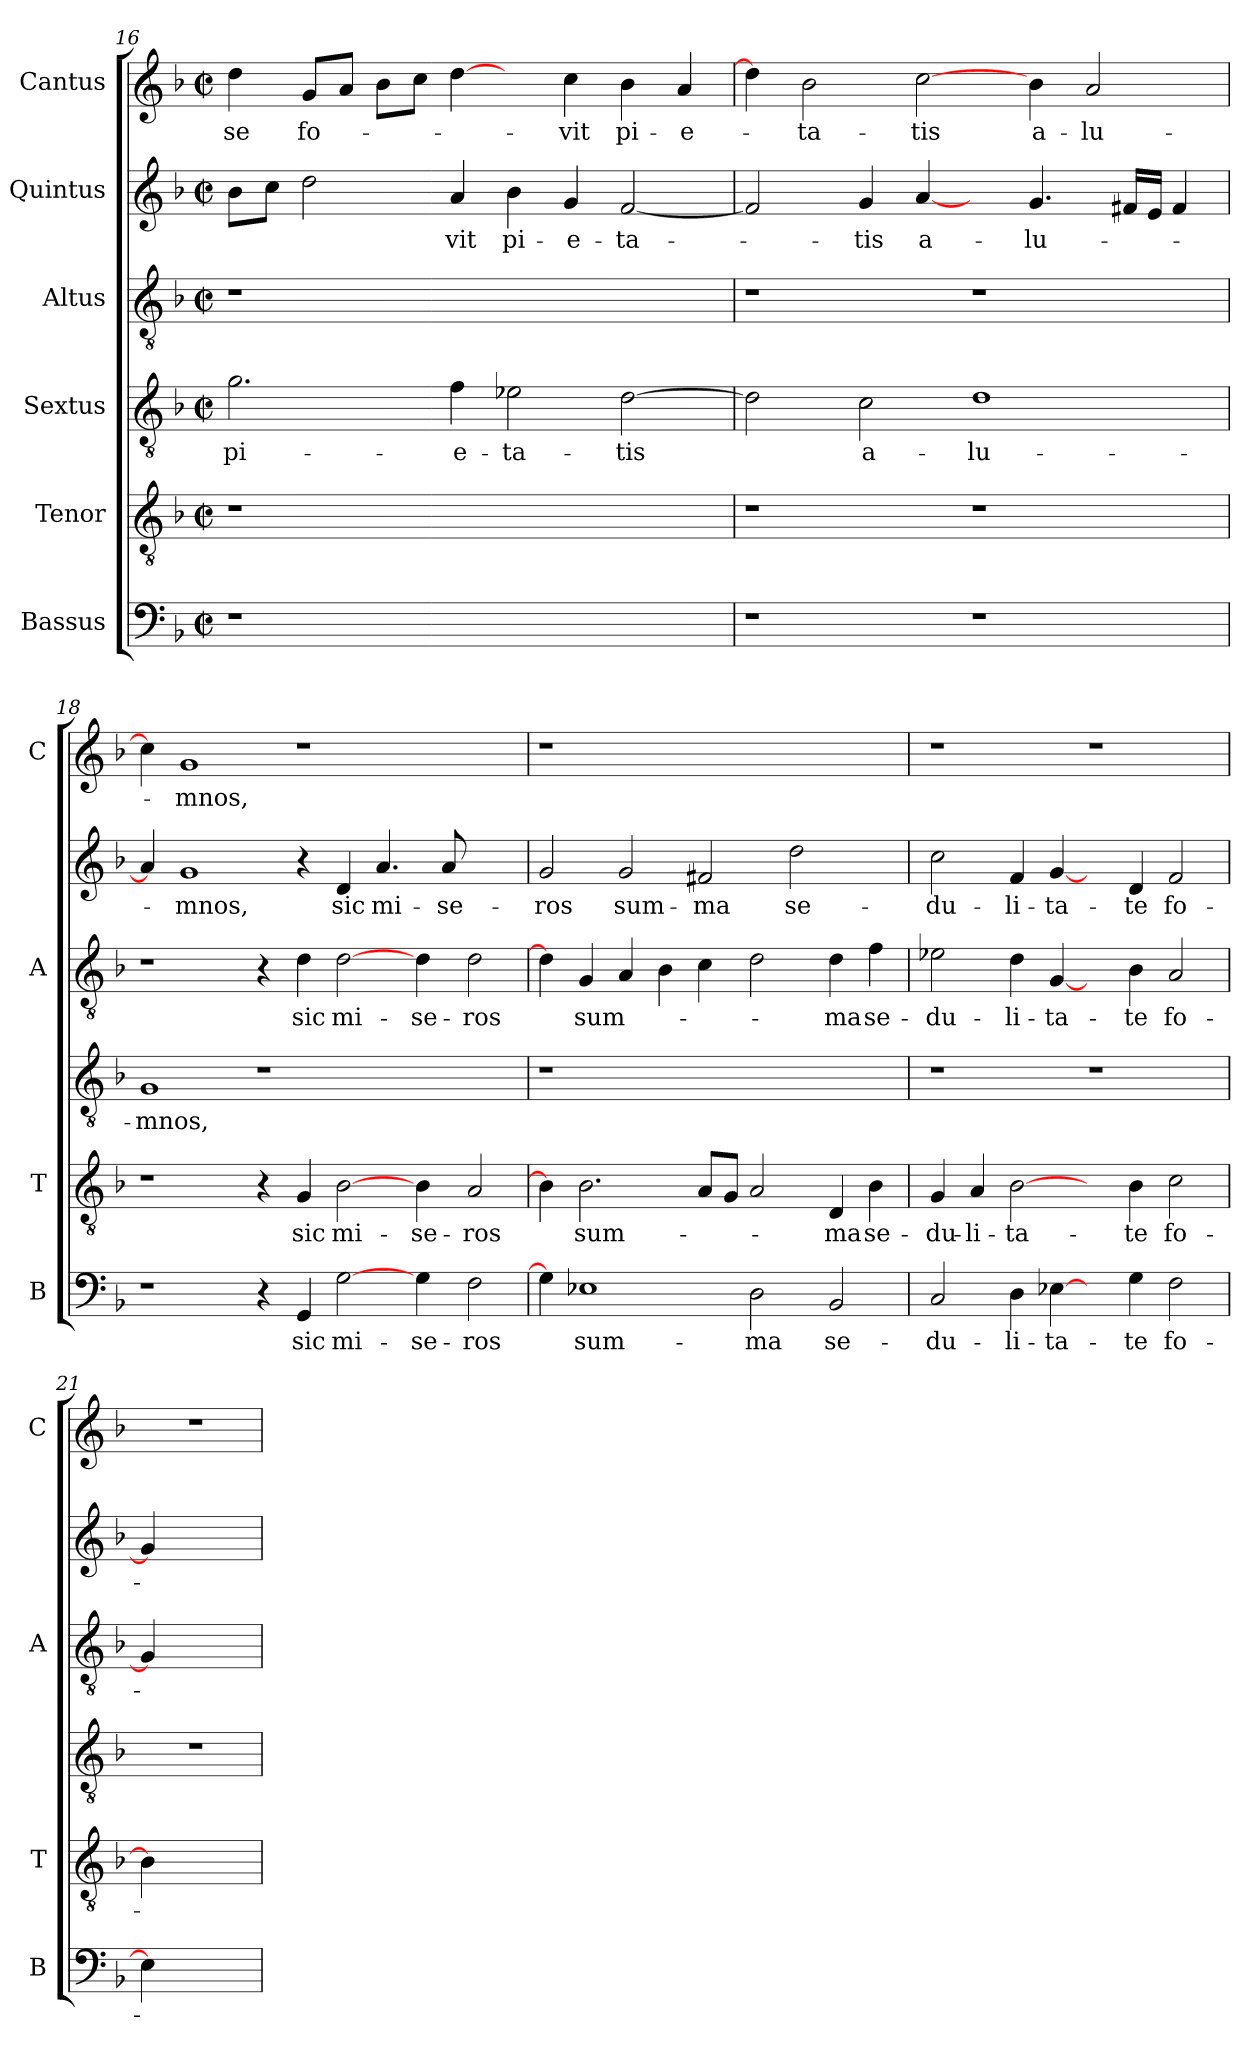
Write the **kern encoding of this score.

**kern	**text	**kern	**text	**kern	**text	**kern	**text	**kern	**text	**kern	**text
*part6	*part6	*part5	*part5	*part4	*part4	*part3	*part3	*part2	*part2	*part1	*part1
*staff6	*staff6	*staff5	*staff5	*staff4	*staff4	*staff3	*staff3	*staff2	*staff2	*staff1	*staff1
*I"Bassus	*	*I"Tenor	*	*I"Sextus	*	*I"Altus	*	*I"Quintus	*	*I"Cantus	*
*I'B	*	*I'T	*	*	*	*I'A	*	*	*	*I'C	*
!!LO:LB:g=z
*clefF4	*	*clefGv2	*	*clefGv2	*	*clefGv2	*	*clefG2	*	*clefG2	*
*k[b-]	*	*k[b-]	*	*k[b-]	*	*k[b-]	*	*k[b-]	*	*k[b-]	*
*F:	*	*F:	*	*F:	*	*F:	*	*F:	*	*F:	*
*M2/2	*	*M2/2	*	*M2/2	*	*M2/2	*	*M2/2	*	*M2/2	*
*met(c|)	*	*met(c|)	*	*met(c|)	*	*met(c|)	*	*met(c|)	*	*met(c|)	*
=16	=16	=16	=16	=16	=16	=16	=16	=16	=16	=16	=16
1r	.	1r	.	2.g\	pi-	1r	.	8b-\L	.	4dd\	-se
.	.	.	.	.	.	.	.	8cc\J	.	.	.
.	.	.	.	.	.	.	.	2dd\	.	8g/L	fo-
.	.	.	.	.	.	.	.	.	.	8a/J	.
.	.	.	.	.	.	.	.	.	.	8b-\L	.
.	.	.	.	.	.	.	.	.	.	8cc\J	.
.	.	.	.	4f\	-e-	.	.	4a/	-vit	[4dd\	.
1ryy	.	1ryy	.	2e-X\	-ta-	1ryy	.	4b-\	pi-	4ryy	.
.	.	.	.	.	.	.	.	4g/	-e-	4cc\	-vit
.	.	.	.	[2d\	-tis	.	.	[2f/	-ta-	4b-\	pi-
.	.	.	.	.	.	.	.	.	.	4a/	-e-
=17	=17	=17	=17	=17	=17	=17	=17	=17	=17	=17	=17
1r	.	1r	.	2d\]	.	1r	.	2f/]	.	4dd\]	.
.	.	.	.	.	.	.	.	.	.	2b-\	-ta-
.	.	.	.	2c\	a-	.	.	4g/	-tis	.	.
.	.	.	.	.	.	.	.	[4a/	a-	[2cc\	-tis
1r	.	1r	.	1d	-lu-	1r	.	4ryy	.	.	.
.	.	.	.	.	.	.	.	4.g/	-lu-	4b-\	a-
.	.	.	.	.	.	.	.	.	.	2a/	-lu-
.	.	.	.	.	.	.	.	16f#X/LL	.	.	.
.	.	.	.	.	.	.	.	16e/JJ	.	.	.
.	.	.	.	.	.	.	.	4f#/	.	.	.
=18	=18	=18	=18	=18	=18	=18	=18	=18	=18	=18	=18
1r	.	1r	.	1G	-mnos,	1r	.	4a/]	.	4cc\]	.
.	.	.	.	.	.	.	.	1g	-mnos,	1g	-mnos,
4r	.	4r	.	1r	.	4r	.	.	.	.	.
4GG/	sic	4G/	sic	.	.	4d\	sic	4r	.	1r	.
[2G\	mi-	[2B-\	mi-	.	.	[2d\	mi-	4d/	sic	.	.
.	.	.	.	.	.	.	.	4.a/	mi-	.	.
4G\	-se-	4B-\	-se-	2.ryy	.	4d\	-se-	.	.	.	.
.	.	.	.	.	.	.	.	8a/	-se-	.	.
2F\	-ros	2A/	-ros	.	.	2d\	-ros	2ryy	.	2ryy	.
!!LO:PB:g=z
=19	=19	=19	=19	=19	=19	=19	=19	=19	=19	=19	=19
4G\]	.	4B-\]	.	1r	.	4d\]	.	2g/	-ros	1r	.
1E-X	sum-	2.B-\	sum-	.	.	4G/	sum-	.	.	.	.
.	.	.	.	.	.	4A/	.	2g/	sum-	.	.
.	.	.	.	.	.	4B-\	.	.	.	.	.
.	.	8A/L	.	1ryy	.	4c\	.	2f#X/	-ma	1ryy	.
.	.	8G/J	.	.	.	.	.	.	.	.	.
2D\	-ma	2A/	.	.	.	2d\	.	.	.	.	.
.	.	.	.	.	.	.	.	2dd\	se-	.	.
2BB-/	se-	4D/	-ma	.	.	4d\	-ma	.	.	.	.
.	.	4B-\	se-	4ryy	.	4f\	se-	4ryy	.	4ryy	.
=20	=20	=20	=20	=20	=20	=20	=20	=20	=20	=20	=20
2C/	-du-	4G/	-du-	1r	.	2e-X\	-du-	2cc\	-du-	1r	.
.	.	4A/	-li-	.	.	.	.	.	.	.	.
4D\	-li-	[2B-\	-ta-	.	.	4d\	-li-	4f/	-li-	.	.
[4E-X\	-ta-	.	.	.	.	[4G/	-ta-	[4g/	-ta-	.	.
4ryy	.	4ryy	.	1r	.	4ryy	.	4ryy	.	1r	.
4G\	-te	4B-\	-te	.	.	4B-\	-te	4d/	-te	.	.
2F\	fo-	2c\	fo-	.	.	2A/	fo-	2f/	fo-	.	.
=21	=21	=21	=21	=21	=21	=21	=21	=21	=21	=21	=21
4E-\]	.	4B-\]	.	1r	.	4G/]	.	4g/]	.	1r	.
2.ryy	.	2.ryy	.	.	.	2.ryy	.	2.ryy	.	.	.
=	=	=	=	=	=	=	=	=	=	=	=
*-	*-	*-	*-	*-	*-	*-	*-	*-	*-	*-	*-
